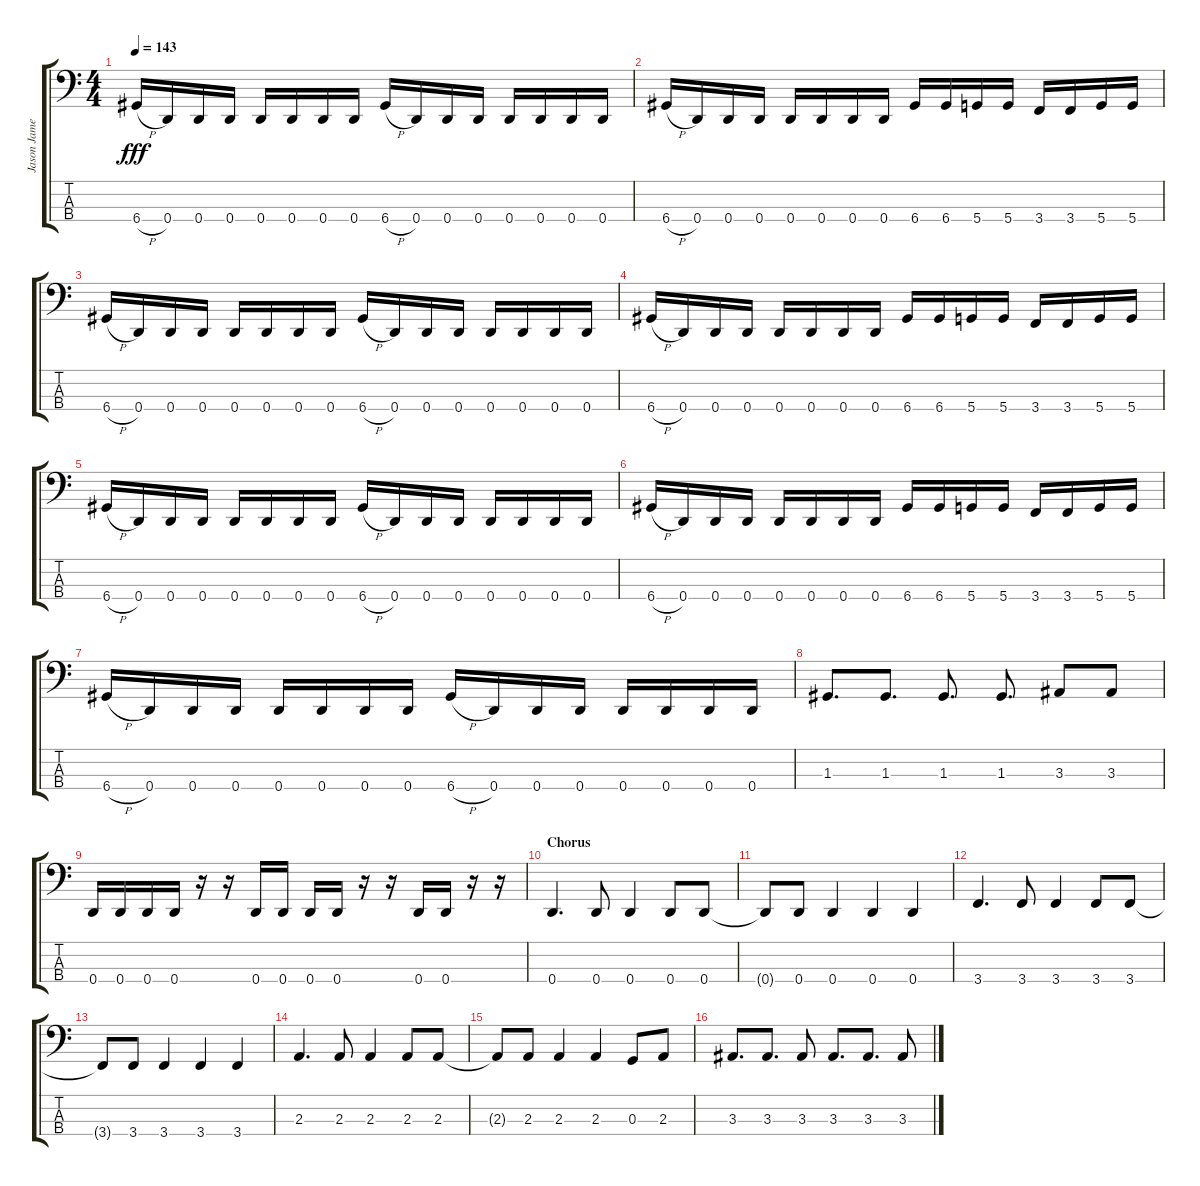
\track ("Jason James" "Jason Jame") {instrument electricbassfinger}
\staff {score tabs}
\tuning (F2 C2 G1 D1) {hide}
\ts (4 4)
\tempo 143
\clef f4
\ks c
6.4{h}.16{dy fff} 0.4.16 0.4.16 0.4.16 0.4.16 0.4.16 0.4.16 0.4.16 6.4{h}.16 0.4.16 0.4.16 0.4.16 0.4.16 0.4.16 0.4.16 0.4.16 |
6.4{h}.16 0.4.16 0.4.16 0.4.16 0.4.16 0.4.16 0.4.16 0.4.16 6.4.16 6.4.16 5.4.16 5.4.16 3.4.16 3.4.16 5.4.16 5.4.16 |
6.4{h}.16 0.4.16 0.4.16 0.4.16 0.4.16 0.4.16 0.4.16 0.4.16 6.4{h}.16 0.4.16 0.4.16 0.4.16 0.4.16 0.4.16 0.4.16 0.4.16 |
6.4{h}.16 0.4.16 0.4.16 0.4.16 0.4.16 0.4.16 0.4.16 0.4.16 6.4.16 6.4.16 5.4.16 5.4.16 3.4.16 3.4.16 5.4.16 5.4.16 |
6.4{h}.16 0.4.16 0.4.16 0.4.16 0.4.16 0.4.16 0.4.16 0.4.16 6.4{h}.16 0.4.16 0.4.16 0.4.16 0.4.16 0.4.16 0.4.16 0.4.16 |
6.4{h}.16 0.4.16 0.4.16 0.4.16 0.4.16 0.4.16 0.4.16 0.4.16 6.4.16 6.4.16 5.4.16 5.4.16 3.4.16 3.4.16 5.4.16 5.4.16 |
6.4{h}.16 0.4.16 0.4.16 0.4.16 0.4.16 0.4.16 0.4.16 0.4.16 6.4{h}.16 0.4.16 0.4.16 0.4.16 0.4.16 0.4.16 0.4.16 0.4.16 |
1.3.8{d} 1.3.8{d} 1.3.8{d} 1.3.8{d} 3.3.8 3.3.8 |
0.4.16 0.4.16 0.4.16 0.4.16 r.16 r.16 0.4.16 0.4.16 0.4.16 0.4.16 r.16 r.16 0.4.16 0.4.16 r.16 r.16 |
\section ("" "Chorus")
0.4.4{d} 0.4.8 0.4.4 0.4.8 0.4.8 |
0.4{t}.8 0.4.8 0.4.4 0.4.4 0.4.4 |
3.4.4{d} 3.4.8 3.4.4 3.4.8 3.4.8 |
3.4{t}.8 3.4.8 3.4.4 3.4.4 3.4.4 |
2.3.4{d} 2.3.8 2.3.4 2.3.8 2.3.8 |
2.3{t}.8 2.3.8 2.3.4 2.3.4 0.3.8 2.3.8 |
3.3.8{d} 3.3.8{d} 3.3.8 3.3.8{d} 3.3.8{d} 3.3.8
